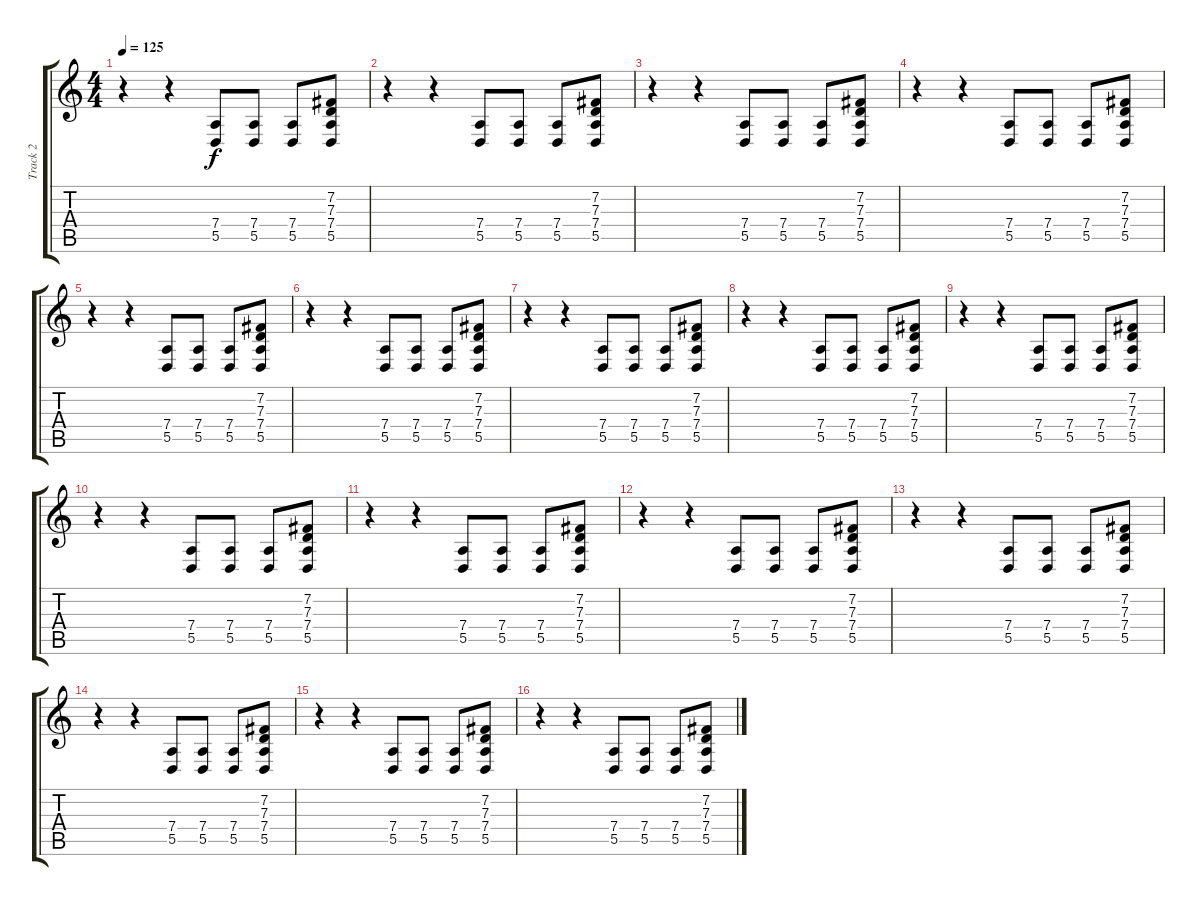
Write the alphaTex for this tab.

\track ("Track 2" "Track 2") {instrument acousticgrandpiano}
\staff {score tabs}
\tuning (E4 B3 G3 D3 A2 E2) {hide}
\ts (4 4)
\tempo 125
\clef g2
\ks c
r.4{dy f} r.4 (7.4 5.5).8 (7.4 5.5).8 (7.4 5.5).8 (7.2 7.3 7.4 5.5).8 |
r.4 r.4 (7.4 5.5).8 (7.4 5.5).8 (7.4 5.5).8 (7.2 7.3 7.4 5.5).8 |
r.4 r.4 (7.4 5.5).8 (7.4 5.5).8 (7.4 5.5).8 (7.2 7.3 7.4 5.5).8 |
r.4 r.4 (7.4 5.5).8 (7.4 5.5).8 (7.4 5.5).8 (7.2 7.3 7.4 5.5).8 |
r.4 r.4 (7.4 5.5).8 (7.4 5.5).8 (7.4 5.5).8 (7.2 7.3 7.4 5.5).8 |
r.4 r.4 (7.4 5.5).8 (7.4 5.5).8 (7.4 5.5).8 (7.2 7.3 7.4 5.5).8 |
r.4 r.4 (7.4 5.5).8 (7.4 5.5).8 (7.4 5.5).8 (7.2 7.3 7.4 5.5).8 |
r.4 r.4 (7.4 5.5).8 (7.4 5.5).8 (7.4 5.5).8 (7.2 7.3 7.4 5.5).8 |
r.4 r.4 (7.4 5.5).8 (7.4 5.5).8 (7.4 5.5).8 (7.2 7.3 7.4 5.5).8 |
r.4 r.4 (7.4 5.5).8 (7.4 5.5).8 (7.4 5.5).8 (7.2 7.3 7.4 5.5).8 |
r.4 r.4 (7.4 5.5).8 (7.4 5.5).8 (7.4 5.5).8 (7.2 7.3 7.4 5.5).8 |
r.4 r.4 (7.4 5.5).8 (7.4 5.5).8 (7.4 5.5).8 (7.2 7.3 7.4 5.5).8 |
r.4 r.4 (7.4 5.5).8 (7.4 5.5).8 (7.4 5.5).8 (7.2 7.3 7.4 5.5).8 |
r.4 r.4 (7.4 5.5).8 (7.4 5.5).8 (7.4 5.5).8 (7.2 7.3 7.4 5.5).8 |
r.4 r.4 (7.4 5.5).8 (7.4 5.5).8 (7.4 5.5).8 (7.2 7.3 7.4 5.5).8 |
r.4 r.4 (7.4 5.5).8 (7.4 5.5).8 (7.4 5.5).8 (7.2 7.3 7.4 5.5).8
